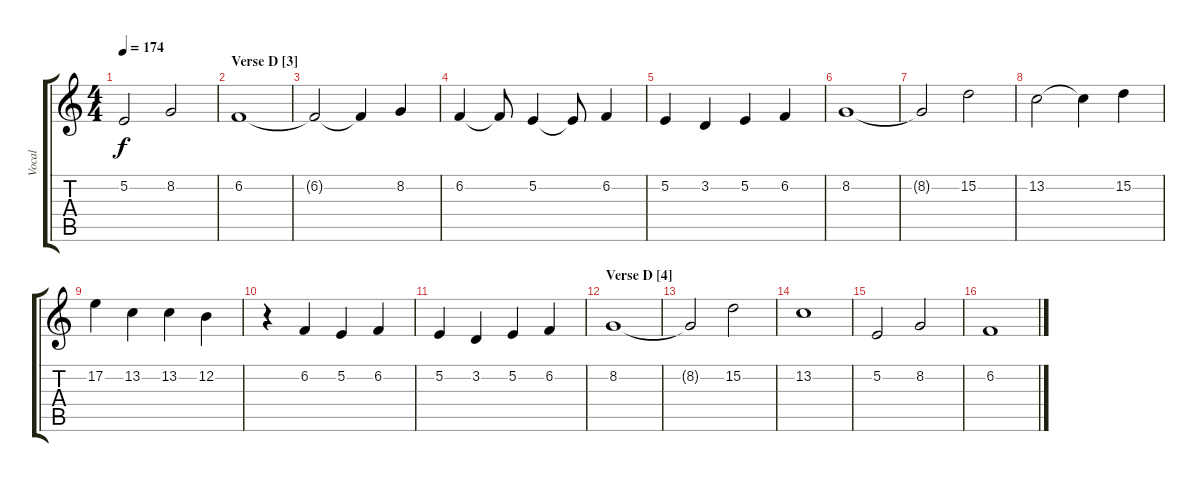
\track ("Vocal" "Vocal") {instrument trumpet}
\staff {score tabs}
\tuning (E4 B3 G3 D3 A2 E2) {hide}
\ts (4 4)
\tempo 174
\clef g2
\ks c
5.2.2{dy f} 8.2.2 |
\section ("" "Verse D [3]")
6.2.1 |
6.2{t}.2 6.2{t}.4 8.2.4 |
6.2.4 6.2{t}.8 5.2.4 5.2{t}.8 6.2.4 |
5.2.4 3.2.4 5.2.4 6.2.4 |
8.2.1 |
8.2{t}.2 15.2.2 |
13.2.2 13.2{t}.4 15.2.4 |
17.2.4 13.2.4 13.2.4 12.2.4 |
r.4 6.2.4 5.2.4 6.2.4 |
5.2.4 3.2.4 5.2.4 6.2.4 |
\section ("" "Verse D [4]")
8.2.1 |
8.2{t}.2 15.2.2 |
13.2.1 |
5.2.2 8.2.2 |
6.2.1
